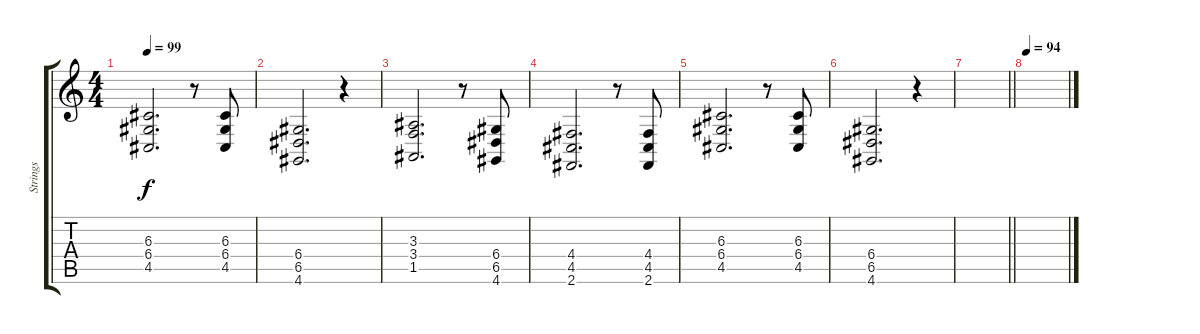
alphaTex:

\track ("Strings" "Strings") {instrument stringensemble1}
\staff {score tabs}
\tuning (E4 B3 G3 D3 A2 E2) {hide}
\ts (4 4)
\tempo 99
\clef g2
\ks c
(6.3 6.4 4.5).2{d dy f} r.8 (6.3 6.4 4.5).8 |
(6.4 6.5 4.6).2{d} r.4 |
(3.3 3.4 1.5).2{d} r.8 (6.4 6.5 4.6).8 |
(4.4 4.5 2.6).2{d} r.8 (4.4 4.5 2.6).8 |
(6.3 6.4 4.5).2{d} r.8 (6.3 6.4 4.5).8 |
(6.4 6.5 4.6).2{d} r.4 |
\barLineRight lightlight
|
\tempo 94
